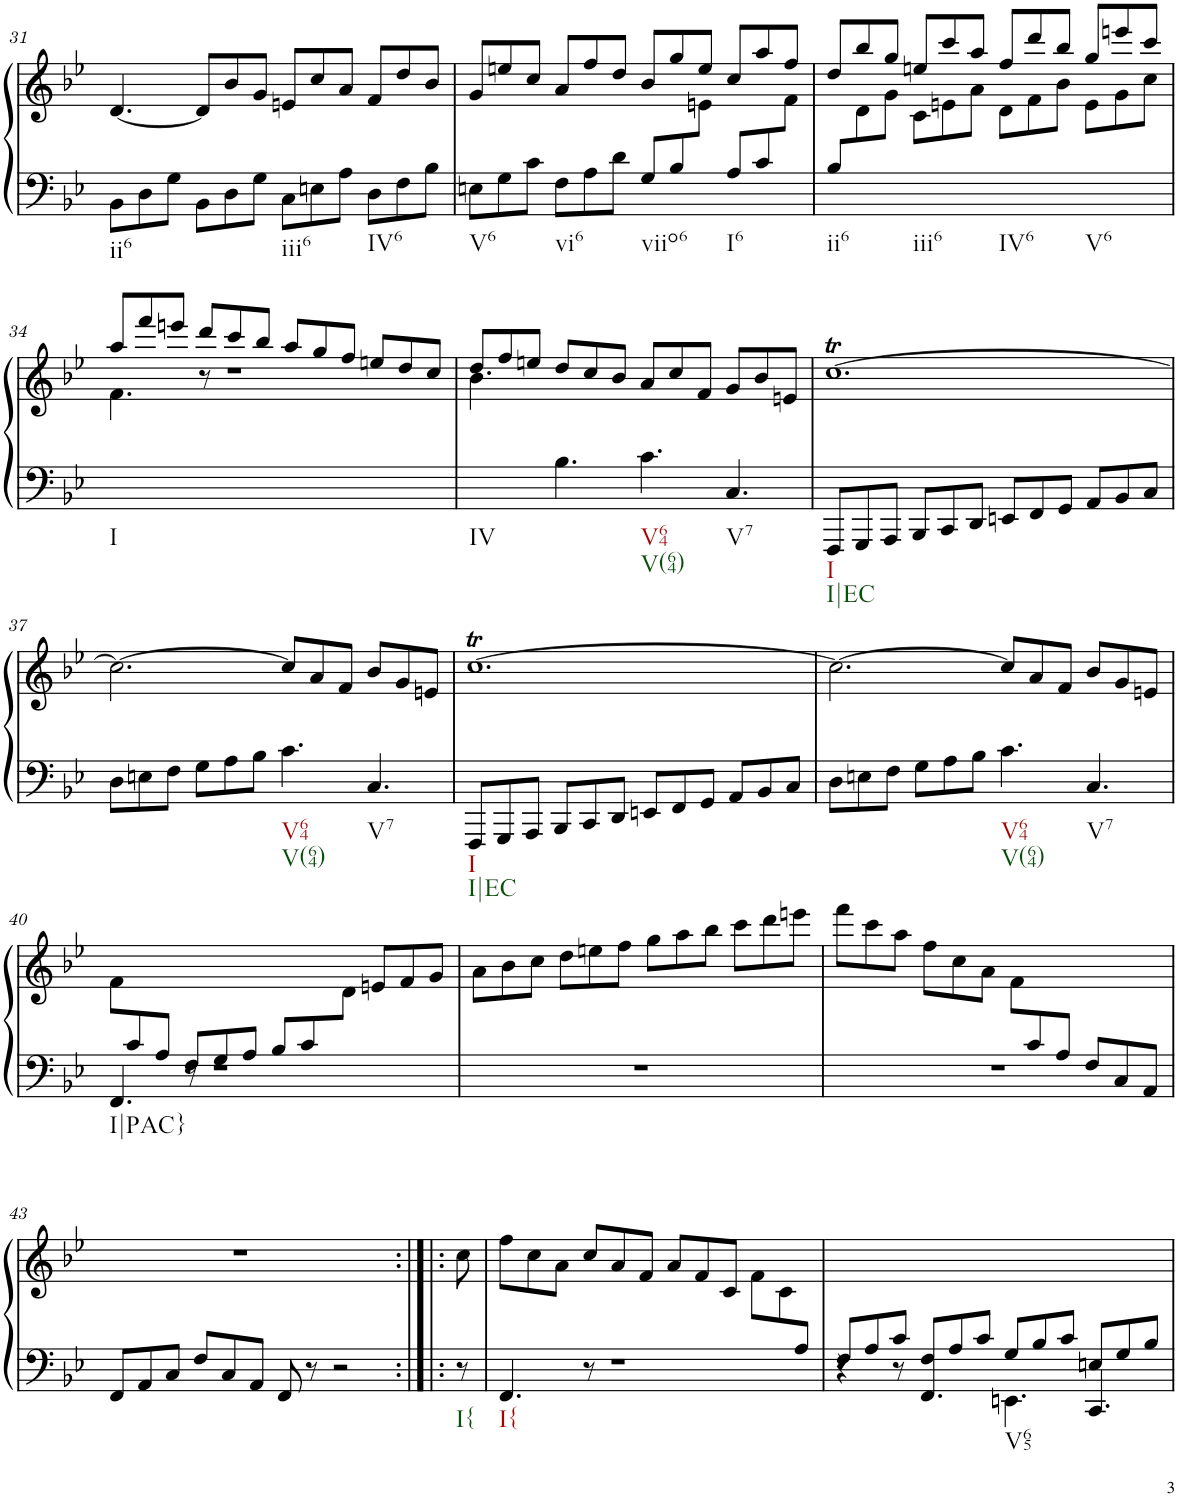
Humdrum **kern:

**kern	**kern
*part1	*part1
*staff2	*staff1
*I"Piano	*
*I'Pno.	*
!!LO:PB:g=z
*clefF4	*clefG2
*k[b-e-]	*k[b-e-]
*M12/8	*M12/8
=31	=31
!LO:TX:b:t=ii6	!
8BB-\L	[4.d/
8D\	.
8G\J	.
8BB-\L	8d/L]
8D\	8b-/
8G\J	8g/J
!LO:TX:b:t=iii6	!
8C\L	8en/L
8En\	8cc/
8A\J	8a/J
!LO:TX:b:t=IV6	!
8D\L	8f/L
8F\	8dd/
8B-\J	8b-/J
=32	=32
*	*^
!LO:TX:b:t=V6	!	!
8En\L	8g/L	1ryy
8G\	8een/	.
8c\J	8cc/J	.
!LO:TX:b:t=vi6	!	!
8F\L	8a/L	.
8A\	8ff/	.
8d\J	8dd/J	.
!LO:TX:b:t=viio6	!	!
8G/L	8b-/L	.
8B-/	8gg/	.
8ryy	8ee/J	8en\J
!LO:TX:b:t=I6	!	!
8A/L	8cc/L	4ryy
8c/	8aa/	.
8ryy	8ff/J	8f\J
=33	=33	=33
!LO:TX:b:t=ii6	!	!
8B-/L	8dd/L	8ryy
4ryy	8bb-/	8d\
.	8gg/J	8g\J
!LO:TX:b:t=iii6	!	!
4.ryy	8een/L	8c\L
.	8ccc/	8en\
.	8aa/J	8a\J
!LO:TX:b:t=IV6	!	!
4.ryy	8ff/L	8d\L
.	8ddd/	8f\
.	8bb-/J	8b-\J
!LO:TX:b:t=V6	!	!
4.ryy	8gg/L	8e\L
.	8eeen/	8g\
.	8ccc/J	8cc\J
!!LO:LB:g=z	!!
=34	=34	=34
!LO:TX:b:t=I	!	!
4.ryy	8aa/L	4.f\
.	8fff/	.
.	8eeen/J	.
8r	8ddd/L	1ryy
1r	8ccc/	.
.	8bb-/J	.
.	8aa/L	.
.	8gg/	.
.	8ff/J	.
.	8een/L	.
.	8dd/	.
.	8cc/J	8ryy
=35	=35	=35
!LO:TX:b:t=IV	!	!
4.ryy	8dd/L	4.b-\
.	8ff/	.
.	8een/J	.
4.B-\	8dd/L	1ryy
.	8cc/	.
.	8b-/J	.
!LO:TX:b:t=V64	!	!
!LO:TX:b:t=V(64)	!	!
4.c\	8a/L	.
.	8cc/	.
.	8f/J	.
!LO:TX:b:t=V7	!	!
4.C/	8g/L	.
.	8b-/	.
.	8en/J	8ryy
=36	=36	=36
!LO:TX:b:t=I	!	!
!LO:TX:b:t=I|EC	!	!
*	*v	*v
8FFF/L	[1.ccT
8GGG/	.
8AAA/J	.
8BBB-/L	.
8CC/	.
8DD/J	.
8EEn/L	.
8FF/	.
8GG/J	.
8AA/L	.
8BB-/	.
8C/J	.
!!LO:LB:g=z
=37	=37
8D\L	2.cc\_
8En\	.
8F\J	.
8G\L	.
8A\	.
8B-\J	.
!LO:TX:b:t=V64	!
!LO:TX:b:t=V(64)	!
4.c\	8cc/L]
.	8a/
.	8f/J
!LO:TX:b:t=V7	!
4.C/	8b-/L
.	8g/
.	8en/J
=38	=38
!LO:TX:b:t=I	!
!LO:TX:b:t=I|EC	!
8FFF/L	[1.ccT
8GGG/	.
8AAA/J	.
8BBB-/L	.
8CC/	.
8DD/J	.
8EEn/L	.
8FF/	.
8GG/J	.
8AA/L	.
8BB-/	.
8C/J	.
=39	=39
8D\L	2.cc\_
8En\	.
8F\J	.
8G\L	.
8A\	.
8B-\J	.
!LO:TX:b:t=V64	!
!LO:TX:b:t=V(64)	!
4.c\	8cc/L]
.	8a/
.	8f/J
!LO:TX:b:t=V7	!
4.C/	8b-/L
.	8g/
.	8en/J
!!LO:LB:g=z
=40	=40
*^	*
!LO:TX:b:t=I|PAC}	!	!
8ryy	4.FF/	8f\L
8c/	.	2..ryy
8A/J	.	.
8F/L	8r	.
8G/	1r	.
8A/J	.	.
8B-/L	.	.
8c/	.	.
2ryy	.	8d\J
.	.	8en/L
.	.	8f/
.	.	8g/J
*v	*v	*
=41	=41
1.r	8a\L
.	8b-\
.	8cc\J
.	8dd\L
.	8een\
.	8ff\J
.	8gg\L
.	8aa\
.	8bb-\J
.	8ccc\L
.	8ddd\
.	8eeen\J
=42	=42
*^	*
2..ryy	1.r	8fff\L
.	.	8ccc\
.	.	8aa\J
.	.	8ff\L
.	.	8cc\
.	.	8a\J
.	.	8f\L
8c/	.	2ryy
8A/J	.	.
8F/L	.	.
8C/	.	.
8AA/J	.	8ryy
*v	*v	*
!!LO:LB:g=z
=43	=43
8FF/L	1.r
8AA/	.
8C/J	.
8F/L	.
8C/	.
8AA/J	.
8FF/	.
8r	.
2r	.
=43X1:|!|:	=43X1:|!|:
!LO:TX:b:t=I{	!
8r	8cc\
=44	=44
*^	*
!LO:TX:b:t=I{	!	!
4.ryy	4.FF/	8ff\L
.	.	8cc\
.	.	8a\J
.	8r	8cc/L
.	1r	8a/
.	.	8f/J
.	.	8a/L
.	.	8f/
.	.	8c/J
.	.	8f\L
.	.	8c\
8A/J	.	8ryy
=45	=45	=45
8F/L	4r	1.ryy
8A/	.	.
8c/J	8r	.
8F/L	4.FF/	.
8A/	.	.
8c/J	.	.
!LO:TX:b:t=V65	!	!
8G/L	4.EEn\	.
8B-/	.	.
8c/J	.	.
8En/L	4.CC/	.
8G/	.	.
8B-/J	.	.
*v	*v	*
=	=
*-	*-
